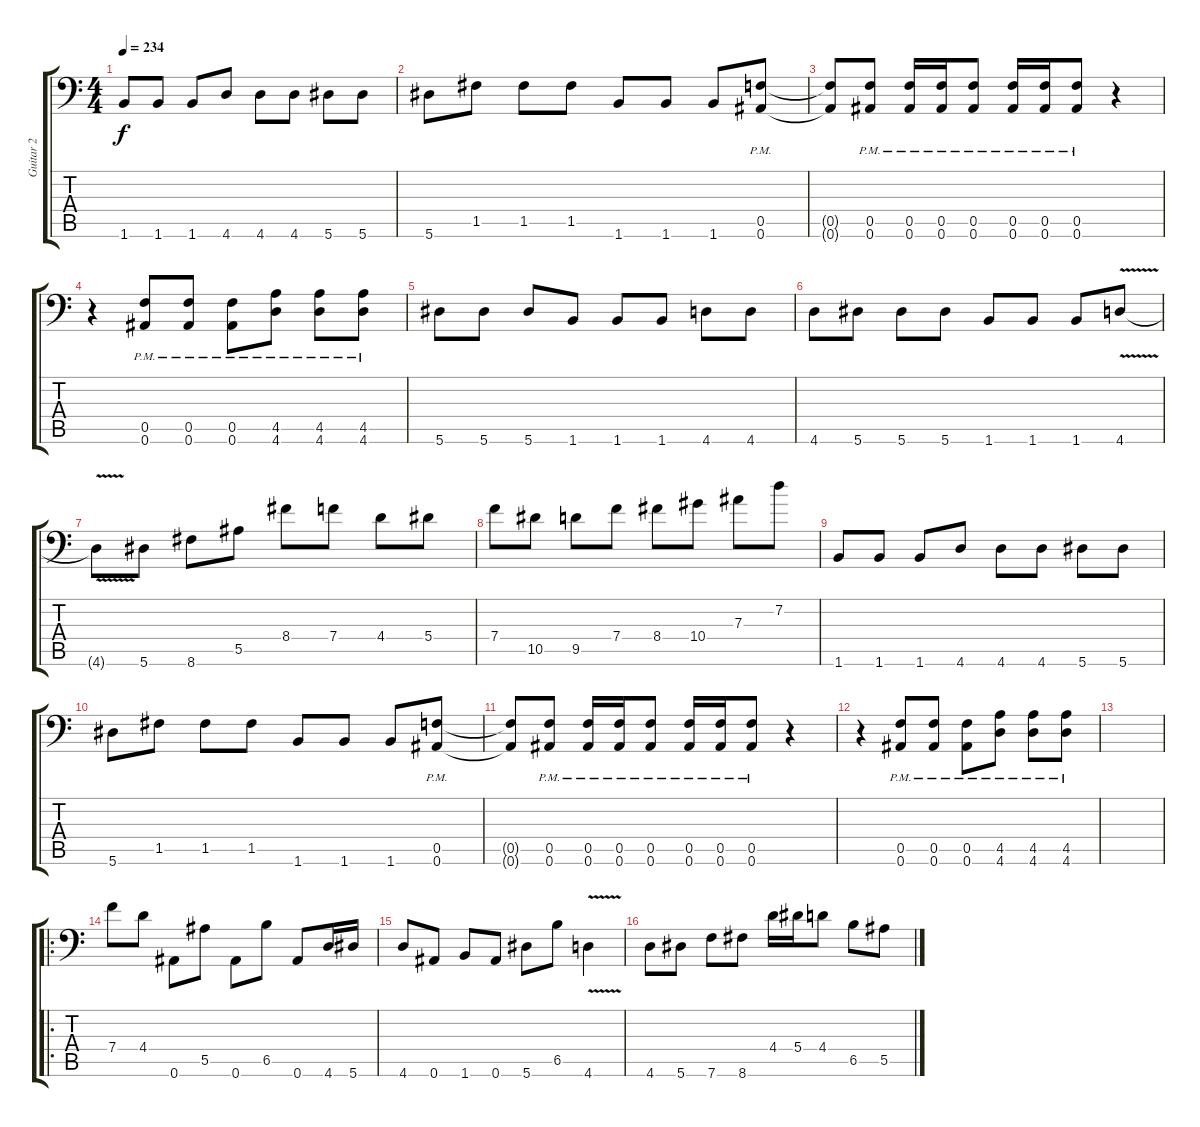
\track ("Guitar 2" "Guitar 2") {instrument distortionguitar}
\staff {score tabs}
\tuning (C4 G3 Eb3 Bb2 F2 Bb1) {hide}
\ts (4 4)
\tempo 234
\clef f4
\ks c
1.6.8{dy f} 1.6.8 1.6.8 4.6.8 4.6.8 4.6.8 5.6.8 5.6.8 |
5.6.8 1.5.8 1.5.8 1.5.8 1.6.8 1.6.8 1.6.8 (0.5{pm} 0.6{pm}).8 |
(0.5{t} 0.6{t}).8 (0.5{pm} 0.6{pm}).8 (0.5{pm} 0.6{pm}).16 (0.5{pm} 0.6{pm}).16 (0.5{pm} 0.6{pm}).8 (0.5{pm} 0.6{pm}).16 (0.5{pm} 0.6{pm}).16 (0.5{pm} 0.6{pm}).8 r.4 |
r.4 (0.5{pm} 0.6{pm}).8 (0.5{pm} 0.6{pm}).8 (0.5{pm} 0.6{pm}).8 (4.5{pm} 4.6{pm}).8 (4.5{pm} 4.6{pm}).8 (4.5{pm} 4.6{pm}).8 |
5.6.8 5.6.8 5.6.8 1.6.8 1.6.8 1.6.8 4.6.8 4.6.8 |
4.6.8 5.6.8 5.6.8 5.6.8 1.6.8 1.6.8 1.6.8 4.6{v}.8 |
4.6{t}.8 5.6.8 8.6.8 5.5.8 8.4.8 7.4.8 4.4.8 5.4.8 |
7.4.8 10.5.8 9.5.8 7.4.8 8.4.8 10.4.8 7.3.8 7.2.8 |
1.6.8 1.6.8 1.6.8 4.6.8 4.6.8 4.6.8 5.6.8 5.6.8 |
5.6.8 1.5.8 1.5.8 1.5.8 1.6.8 1.6.8 1.6.8 (0.5{pm} 0.6{pm}).8 |
(0.5{t} 0.6{t}).8 (0.5{pm} 0.6{pm}).8 (0.5{pm} 0.6{pm}).16 (0.5{pm} 0.6{pm}).16 (0.5{pm} 0.6{pm}).8 (0.5{pm} 0.6{pm}).16 (0.5{pm} 0.6{pm}).16 (0.5{pm} 0.6{pm}).8 r.4 |
r.4 (0.5{pm} 0.6{pm}).8 (0.5{pm} 0.6{pm}).8 (0.5{pm} 0.6{pm}).8 (4.5{pm} 4.6{pm}).8 (4.5{pm} 4.6{pm}).8 (4.5{pm} 4.6{pm}).8 |
|
\ro
7.4.8 4.4.8 0.6.8 5.5.8 0.6.8 6.5.8 0.6.8 4.6.16 5.6.16 |
4.6.8 0.6.8 1.6.8 0.6.8 5.6.8 6.5.8 4.6{v}.4 |
4.6.8 5.6.8 7.6.8 8.6.8 4.4.16 5.4.16 4.4.8 6.5.8 5.5.8
